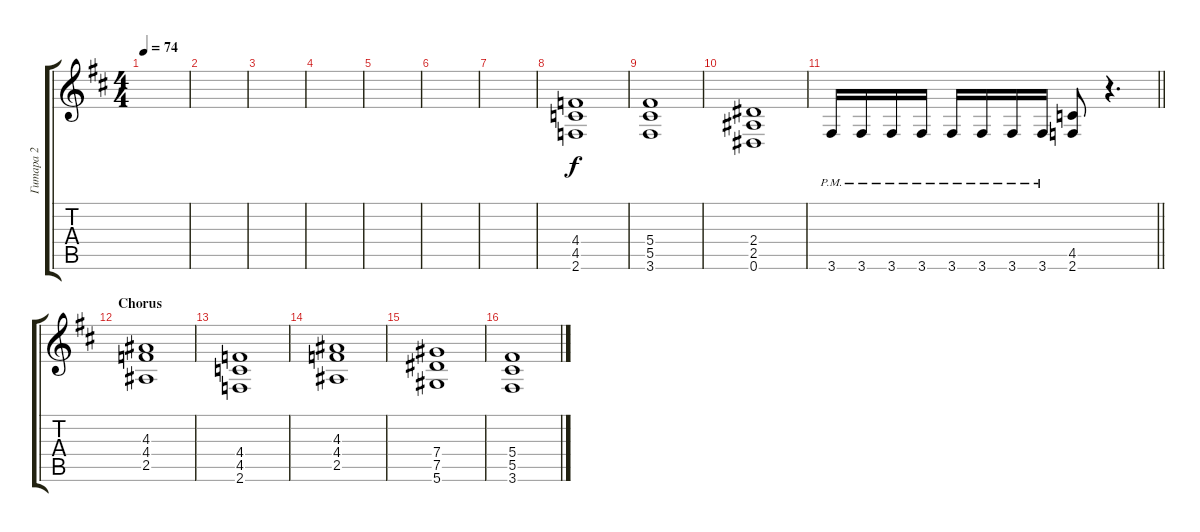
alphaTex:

\track ("Гитара 2" "Гитара 2") {instrument distortionguitar}
\staff {score tabs}
\tuning (Eb4 Bb3 Gb3 Db3 Ab2 Eb2) {hide}
\ts (4 4)
\tempo 74
\clef g2
\ks bminor
|
|
|
|
|
|
|
(4.4 4.5 2.6).1 |
(5.4 5.5 3.6).1 |
(2.4 2.5 0.6).1 |
\barLineRight lightlight
3.6{pm}.16 3.6{pm}.16 3.6{pm}.16 3.6{pm}.16 3.6{pm}.16 3.6{pm}.16 3.6{pm}.16 3.6{pm}.16 (4.5 2.6).8 r.4{d} |
\section ("" "Chorus")
(4.3 4.4 2.5).1 |
(4.4 4.5 2.6).1 |
(4.3 4.4 2.5).1 |
(7.4 7.5 5.6).1 |
(5.4 5.5 3.6).1
